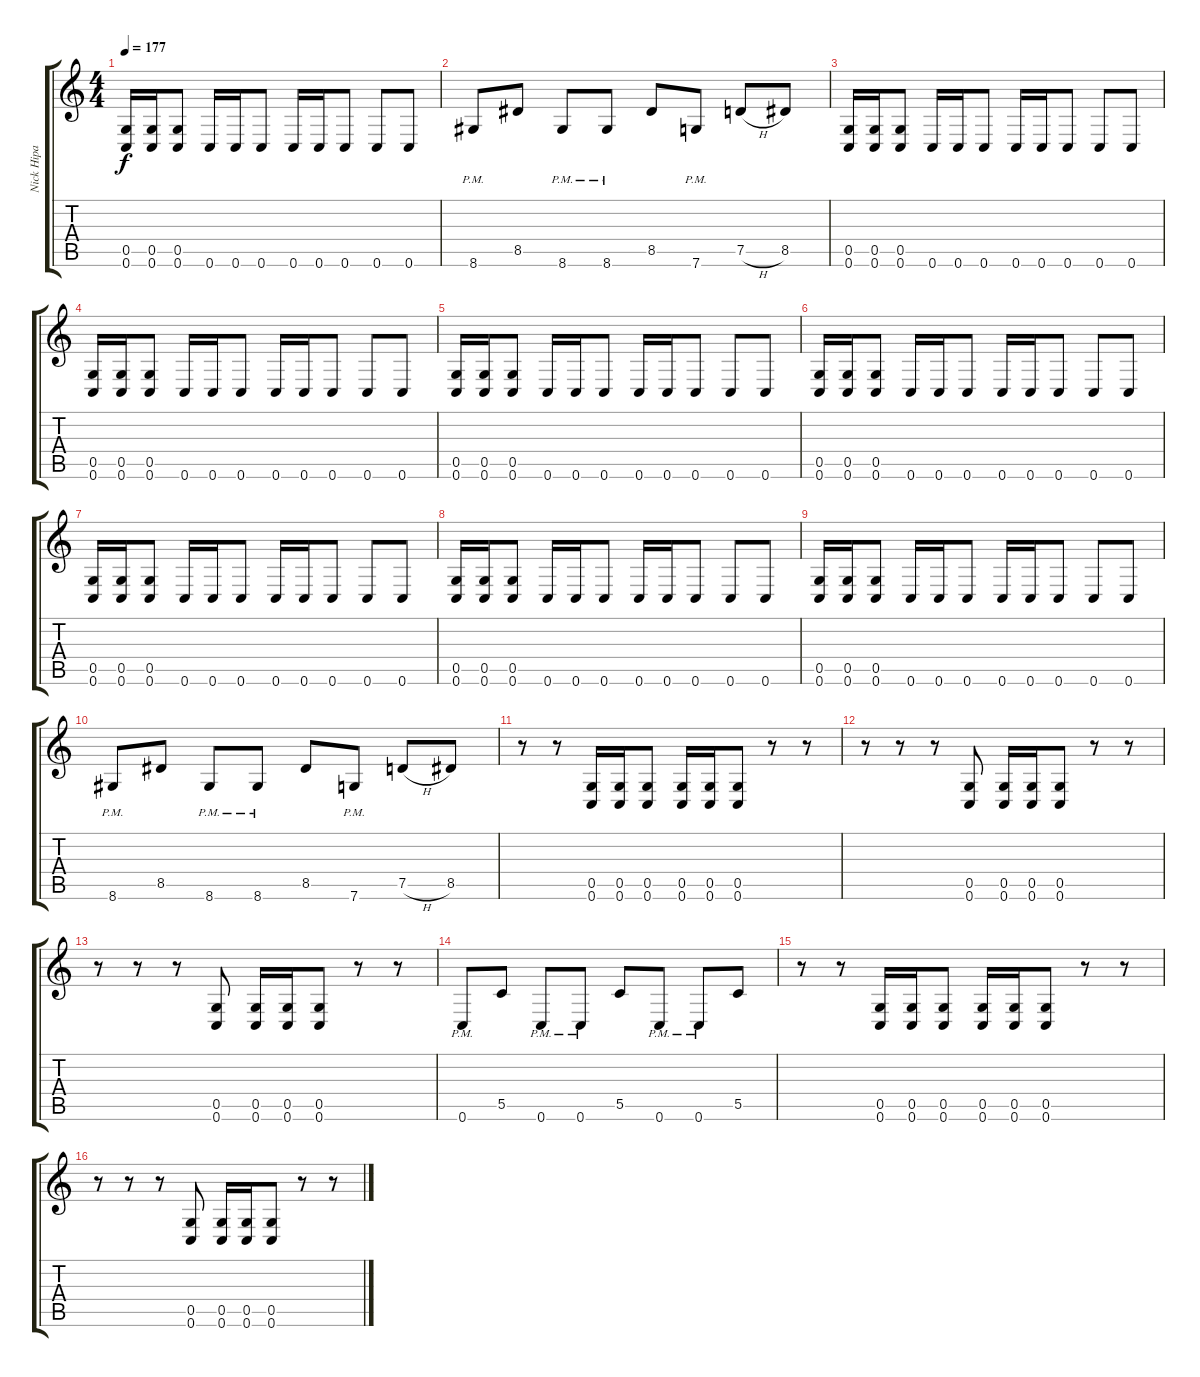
\track ("Nick Hipa" "Nick Hipa") {instrument distortionguitar}
\staff {score tabs}
\tuning (D4 A3 F3 C3 G2 C2) {hide}
\ts (4 4)
\tempo 177
\clef g2
\ks c
(0.5 0.6).16{dy f} (0.5 0.6).16 (0.5 0.6).8 0.6.16 0.6.16 0.6.8 0.6.16 0.6.16 0.6.8 0.6.8 0.6.8 |
8.6{pm}.8 8.5.8 8.6{pm}.8 8.6{pm}.8 8.5.8 7.6{pm}.8 7.5{h}.8 8.5.8 |
(0.5 0.6).16 (0.5 0.6).16 (0.5 0.6).8 0.6.16 0.6.16 0.6.8 0.6.16 0.6.16 0.6.8 0.6.8 0.6.8 |
(0.5 0.6).16 (0.5 0.6).16 (0.5 0.6).8 0.6.16 0.6.16 0.6.8 0.6.16 0.6.16 0.6.8 0.6.8 0.6.8 |
(0.5 0.6).16 (0.5 0.6).16 (0.5 0.6).8 0.6.16 0.6.16 0.6.8 0.6.16 0.6.16 0.6.8 0.6.8 0.6.8 |
(0.5 0.6).16 (0.5 0.6).16 (0.5 0.6).8 0.6.16 0.6.16 0.6.8 0.6.16 0.6.16 0.6.8 0.6.8 0.6.8 |
(0.5 0.6).16 (0.5 0.6).16 (0.5 0.6).8 0.6.16 0.6.16 0.6.8 0.6.16 0.6.16 0.6.8 0.6.8 0.6.8 |
(0.5 0.6).16 (0.5 0.6).16 (0.5 0.6).8 0.6.16 0.6.16 0.6.8 0.6.16 0.6.16 0.6.8 0.6.8 0.6.8 |
(0.5 0.6).16 (0.5 0.6).16 (0.5 0.6).8 0.6.16 0.6.16 0.6.8 0.6.16 0.6.16 0.6.8 0.6.8 0.6.8 |
8.6{pm}.8 8.5.8 8.6{pm}.8 8.6{pm}.8 8.5.8 7.6{pm}.8 7.5{h}.8 8.5.8 |
r.8 r.8 (0.5 0.6).16 (0.5 0.6).16 (0.5 0.6).8 (0.5 0.6).16 (0.5 0.6).16 (0.5 0.6).8 r.8 r.8 |
r.8 r.8 r.8 (0.5 0.6).8 (0.5 0.6).16 (0.5 0.6).16 (0.5 0.6).8 r.8 r.8 |
r.8 r.8 r.8 (0.5 0.6).8 (0.5 0.6).16 (0.5 0.6).16 (0.5 0.6).8 r.8 r.8 |
0.6{pm}.8 5.5.8 0.6{pm}.8 0.6{pm}.8 5.5.8 0.6{pm}.8 0.6{pm}.8 5.5.8 |
r.8 r.8 (0.5 0.6).16 (0.5 0.6).16 (0.5 0.6).8 (0.5 0.6).16 (0.5 0.6).16 (0.5 0.6).8 r.8 r.8 |
r.8 r.8 r.8 (0.5 0.6).8 (0.5 0.6).16 (0.5 0.6).16 (0.5 0.6).8 r.8 r.8
